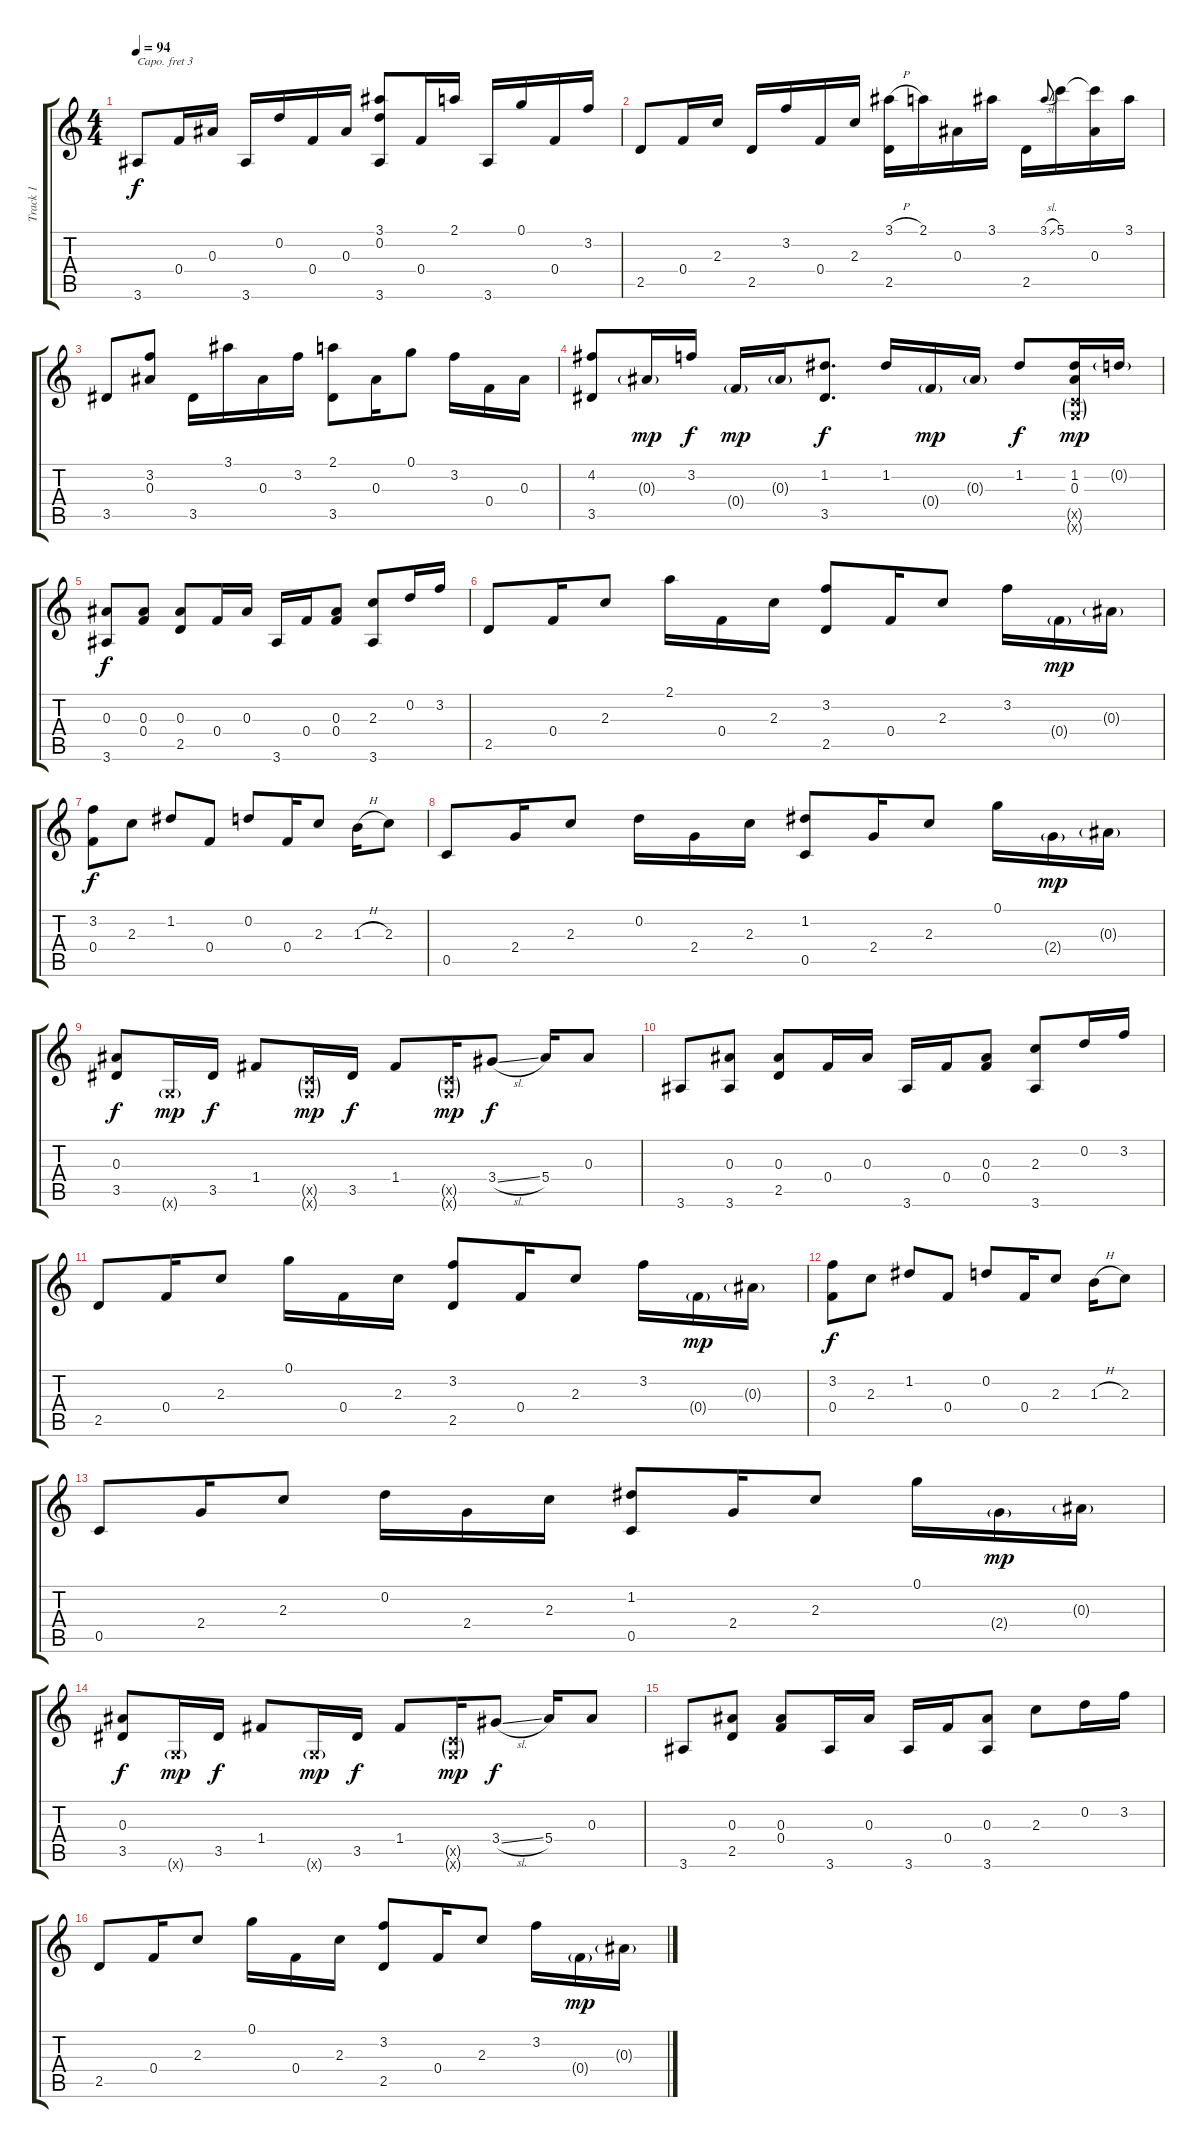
\track ("Track 1" "Track 1") {instrument acousticguitarsteel}
\staff {score tabs}
\capo 3
\tuning (E4 B3 G3 D3 A2 E2) {hide}
\ts (4 4)
\tempo 94
\clef g2
\ks c
3.6.8{dy f} 0.4.16 0.3.16 3.6.16 0.2.16 0.4.16 0.3.16 (3.1 0.2 3.6).8 0.4.16 2.1.16 3.6.16 0.1.16 0.4.16 3.2.16 |
2.5.8 0.4.16 2.3.16 2.5.16 3.2.16 0.4.16 2.3.16 (3.1{h} 2.5).16 2.1.16 0.3.16 3.1.16 2.5.16 3.1{sl}.8{gr onbeat} 5.1.16 (5.1{t} 0.3).16 3.1.16 |
3.5.8 (3.2 0.3).8 3.5.16 3.1.16 0.3.16 3.2.16 (2.1 3.5).8 0.3.16 0.1.8 3.2.16 0.4.16 0.3.16 |
(4.2 3.5).8 0.3{g}.16{dy mp} 3.2.16{dy f} 0.4{g}.16{dy mp} 0.3{g}.16 (1.2 3.5).8{d dy f} 1.2.16 0.4{g}.16{dy mp} 0.3{g}.16 1.2.8{dy f} (1.2 0.3 0.5{g x} 0.6{g x}).16{dy mp} 0.2{g}.16 |
(0.3 3.6).8{dy f} (0.3 0.4).8 (0.3 2.5).8 0.4.16 0.3.16 3.6.16 0.4.16 (0.3 0.4).8 (2.3 3.6).8 0.2.16 3.2.16 |
2.5.8 0.4.16 2.3.8 2.1.16 0.4.16 2.3.16 (3.2 2.5).8 0.4.16 2.3.8 3.2.16 0.4{g}.16{dy mp} 0.3{g}.16 |
(3.2 0.4).8{dy f} 2.3.8 1.2.8 0.4.8 0.2.8 0.4.16 2.3.8 1.3{h}.16 2.3.8 |
0.5.8 2.4.16 2.3.8 0.2.16 2.4.16 2.3.16 (1.2 0.5).8 2.4.16 2.3.8 0.1.16 2.4{g}.16{dy mp} 0.3{g}.16 |
(0.3 3.5).8{dy f} 0.6{g x}.16{dy mp} 3.5.16{dy f} 1.4.8 (0.5{g x} 0.6{g x}).16{dy mp} 3.5.16{dy f} 1.4.8 (0.5{g x} 0.6{g x}).16{dy mp} 3.4{sl}.8{dy f} 5.4.16 0.3.8 |
3.6.8 (0.3 3.6).8 (0.3 2.5).8 0.4.16 0.3.16 3.6.16 0.4.16 (0.3 0.4).8 (2.3 3.6).8 0.2.16 3.2.16 |
2.5.8 0.4.16 2.3.8 0.1.16 0.4.16 2.3.16 (3.2 2.5).8 0.4.16 2.3.8 3.2.16 0.4{g}.16{dy mp} 0.3{g}.16 |
(3.2 0.4).8{dy f} 2.3.8 1.2.8 0.4.8 0.2.8 0.4.16 2.3.8 1.3{h}.16 2.3.8 |
0.5.8 2.4.16 2.3.8 0.2.16 2.4.16 2.3.16 (1.2 0.5).8 2.4.16 2.3.8 0.1.16 2.4{g}.16{dy mp} 0.3{g}.16 |
(0.3 3.5).8{dy f} 0.6{g x}.16{dy mp} 3.5.16{dy f} 1.4.8 0.6{g x}.16{dy mp} 3.5.16{dy f} 1.4.8 (0.5{g x} 0.6{g x}).16{dy mp} 3.4{sl}.8{dy f} 5.4.16 0.3.8 |
3.6.8 (0.3 2.5).8 (0.3 0.4).8 3.6.16 0.3.16 3.6.16 0.4.16 (0.3 3.6).8 2.3.8 0.2.16 3.2.16 |
2.5.8 0.4.16 2.3.8 0.1.16 0.4.16 2.3.16 (3.2 2.5).8 0.4.16 2.3.8 3.2.16 0.4{g}.16{dy mp} 0.3{g}.16
